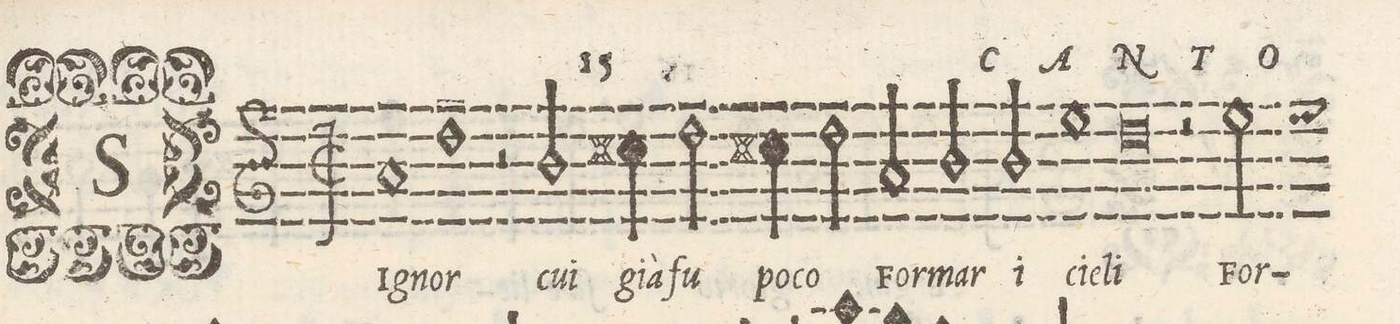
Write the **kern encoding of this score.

**kern	**text
*I"CANTO	*
*clefG2	*
*k[]	*
*met(C|)	*
*M2/1	*
1a	SI-
1dd	-gnor
=2-	=2-
2r	.
2b\	cui
4cc#X\	già
2dd\	fu
4cc#X\	po-
=3-	=3-
2dd\	-co
2a/	For-
2b\	-mar
2b\	i
=4-	=4-
1ee	cie-
0dd	-li
=5-	=5-
2r	.
2ee\	For-
=6-	=6-
*-	*-
